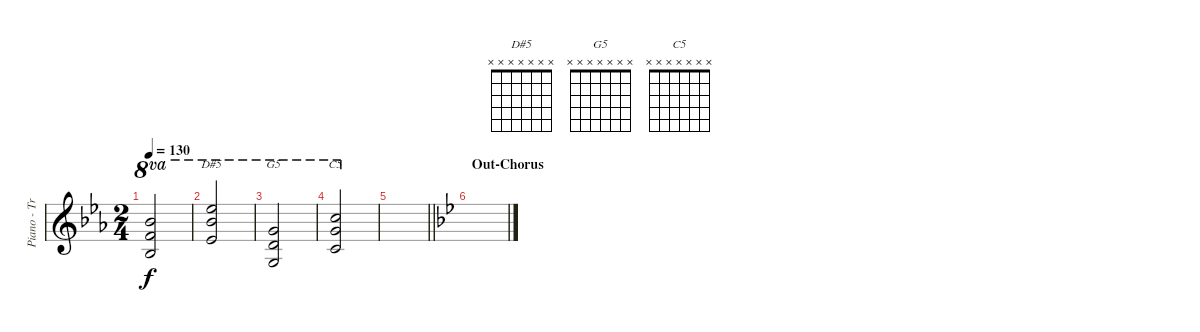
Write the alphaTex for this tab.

\track ("Piano - Treble" "Piano - Tr") {instrument acousticgrandpiano}
\staff {score}
\tuning (G4 E4 C4 G3 E3 C3 G2) {hide}
\chord ("D#5" x x x x x x x)
\chord ("G5" x x x x x x x)
\chord ("C5" x x x x x x x)
\ts (2 4)
\tempo 130
\clef g2
\ks cminor
(15.1{t} 6.2{t} 17.3{t}).2{ot 8va dy f} |
(8.1 18.2 27.3).2{ch "D#5" ot 8va} |
(12.1 10.2 7.3).2{ch "G5" ot 8va} |
(5.1 15.2 24.3).2{ch "C5" ot 8va} |
\barLineRight lightlight
|
\section ("" "Out-Chorus")
\ks gminor
